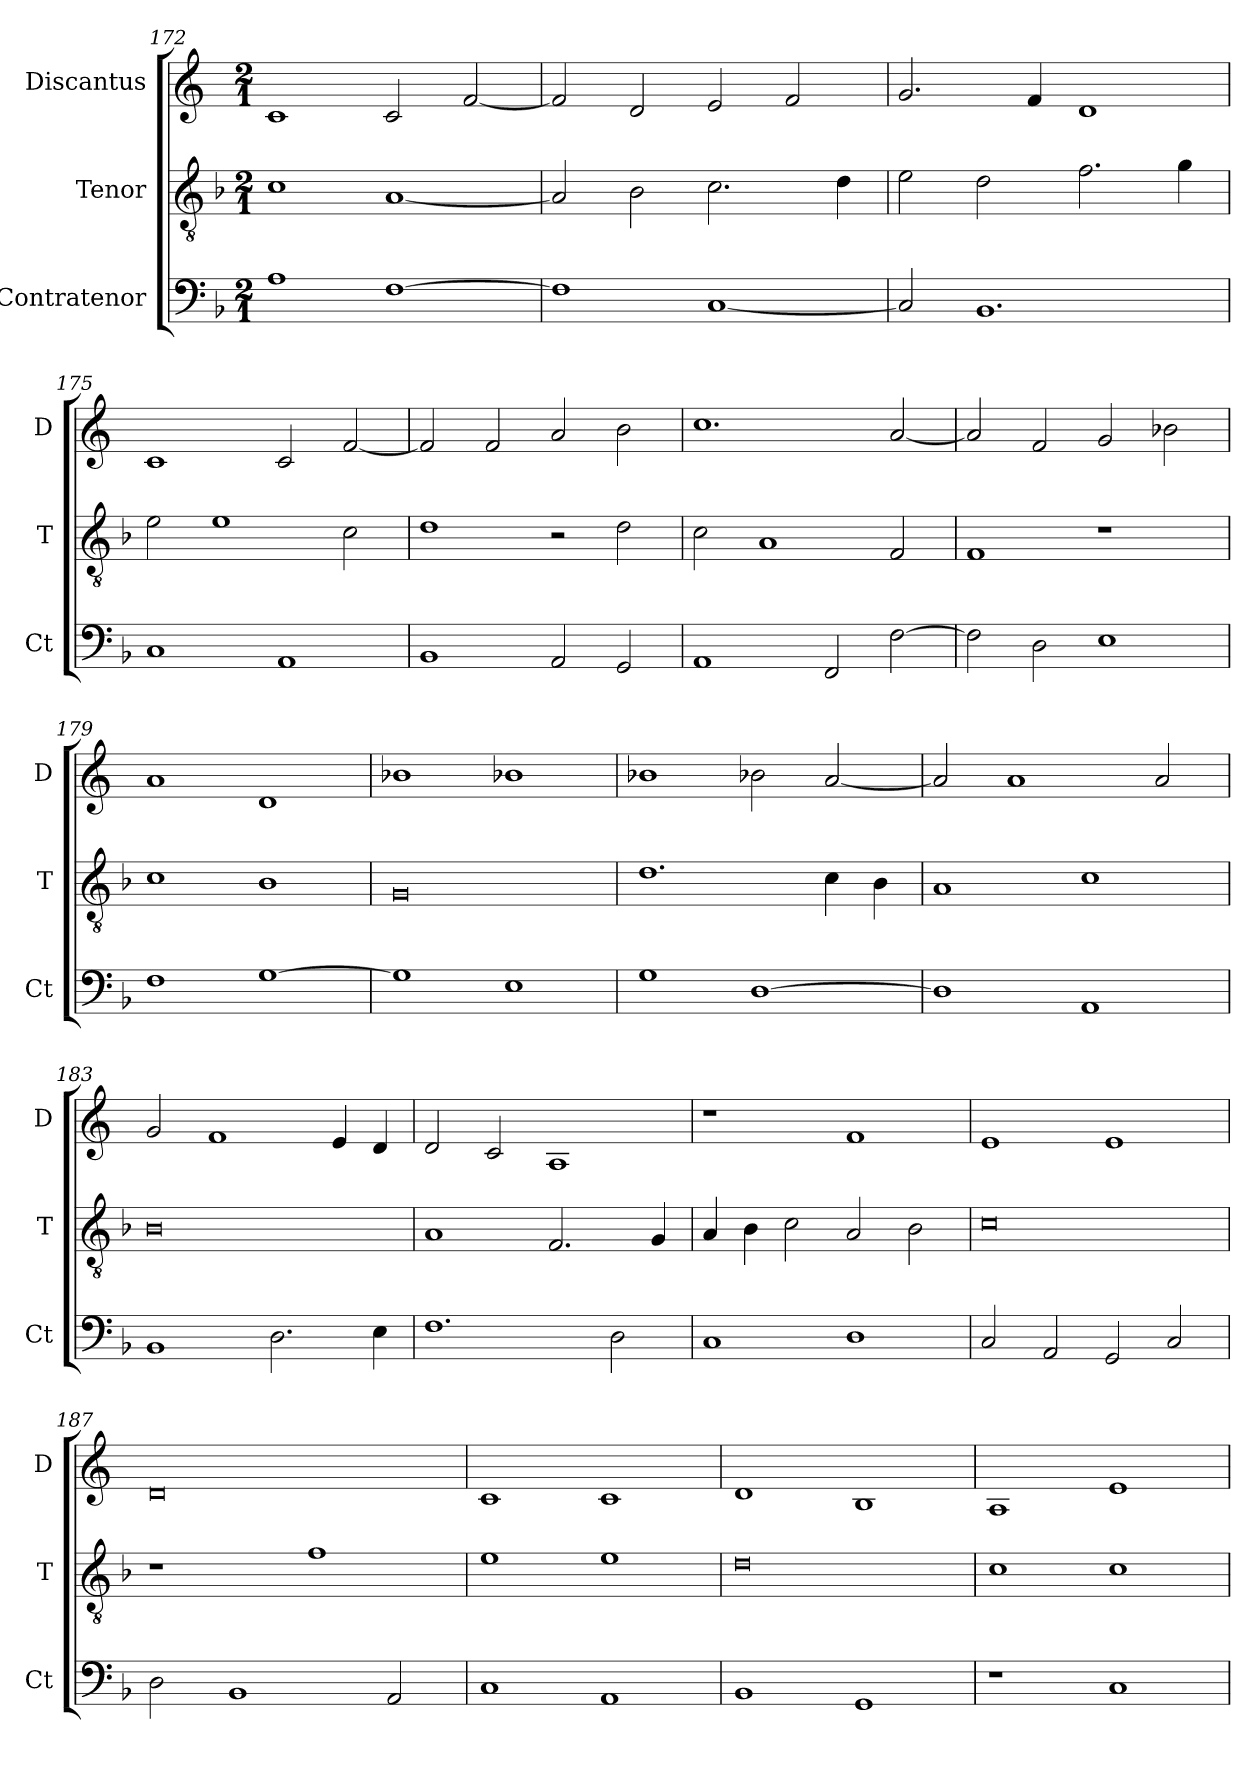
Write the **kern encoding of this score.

**kern	**kern	**kern
*part3	*part2	*part1
*staff3	*staff2	*staff1
*I"Contratenor	*I"Tenor	*I"Discantus
*I'Ct	*I'T	*I'D
*clefF4	*clefGv2	*clefG2
*k[b-]	*k[b-]	*k[]
*M2/1	*M2/1	*M2/1
=172	=172	=172
1A	1c	1c
[1F	[1A	2c/
.	.	[2f/
=173	=173	=173
1F]	2A/]	2f/]
.	2B-\	2d/
[1C	2.c\	2e/
.	.	2f/
.	4d\	.
=174	=174	=174
2C/]	2e\	2.g/
1.BB-	2d\	.
.	.	4f/
.	2.f\	1d
.	4g\	.
=175	=175	=175
1C	2e\	1c
.	1e	.
1AA	.	2c/
.	2c\	[2f/
=176	=176	=176
1BB-	1d	2f/]
.	.	2f/
2AA/	2r	2a/
2GG/	2d\	2b\
=177	=177	=177
1AA	2c\	1.cc
.	1A	.
2FF/	.	.
[2F\	2F/	[2a/
=178	=178	=178
2F\]	1F	2a/]
2D\	.	2f/
1E	1r	2g/
.	.	2b-X\
=179	=179	=179
1F	1c	1a
[1G	1B-	1d
=180	=180	=180
1G]	0G	1b-X
1E	.	1b-X
=181	=181	=181
1G	1.d	1b-X
[1D	.	2b-X\
.	4c\	[2a/
.	4B-\	.
=182	=182	=182
1D]	1A	2a/]
.	.	1a
1AA	1c	.
.	.	2a/
=183	=183	=183
1BB-	0B-	2g/
.	.	1f
2.D\	.	.
.	.	4e/
4E\	.	4d/
=184	=184	=184
1.F	1A	2d/
.	.	2c/
.	2.F/	1A
2D\	.	.
.	4G/	.
=185	=185	=185
1C	4A/	1r
.	4B-\	.
.	2c\	.
1D	2A/	1f
.	2B-\	.
=186	=186	=186
2C/	0c	1e
2AA/	.	.
2GG/	.	1e
2C/	.	.
=187	=187	=187
2D\	1r	0d
1BB-	.	.
.	1f	.
2AA/	.	.
=188	=188	=188
1C	1e	1c
1AA	1e	1c
=189	=189	=189
1BB-	0d	1d
1GG	.	1B
=190	=190	=190
1r	1c	1A
1C	1c	1e
=	=	=
*-	*-	*-
